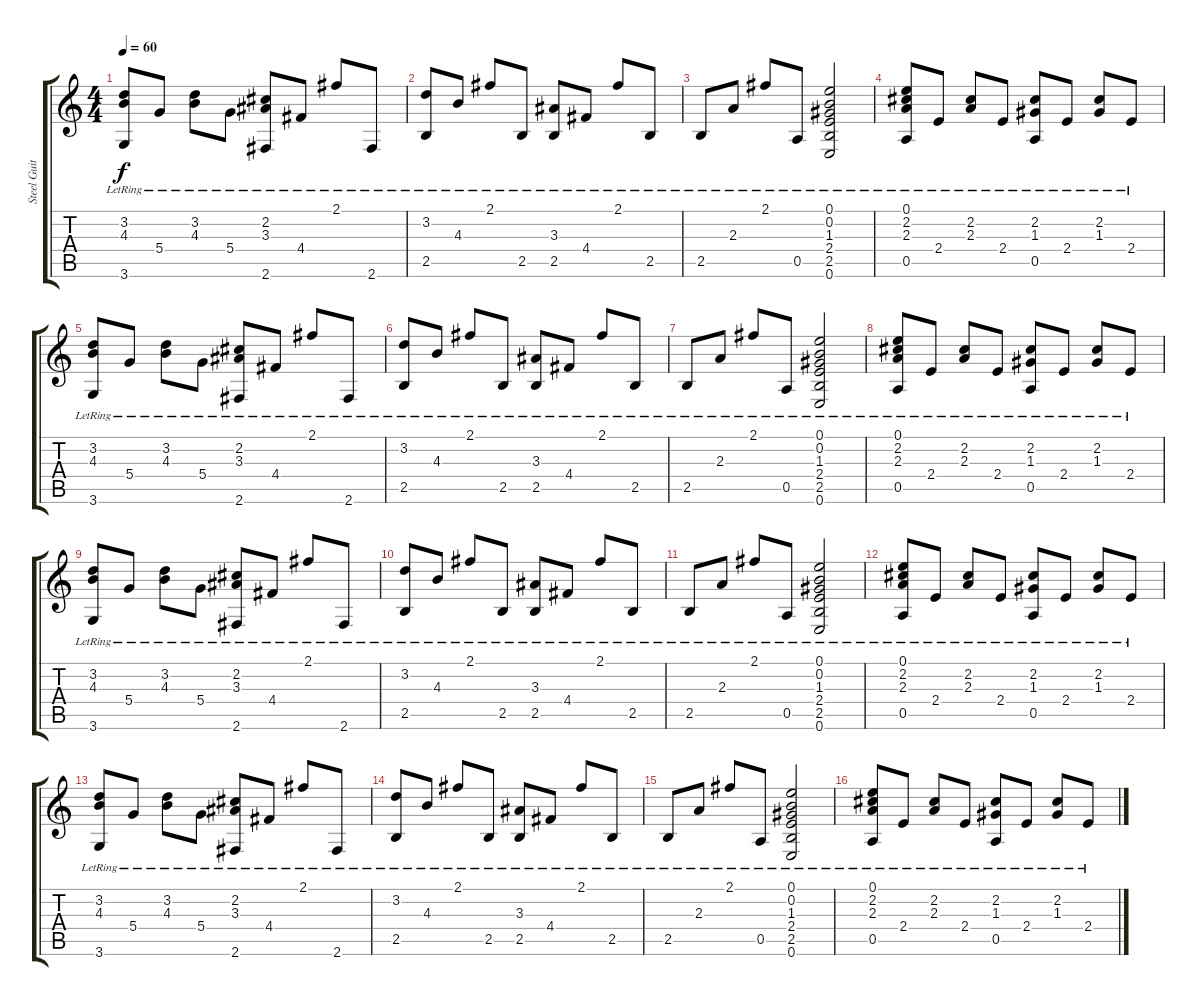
\track ("Steel Guitar" "Steel Guit") {instrument acousticguitarsteel}
\staff {score tabs}
\tuning (E4 B3 G3 D3 A2 E2) {hide}
\ts (4 4)
\tempo 60
\clef g2
\ks c
(3.2{lr} 4.3{lr} 3.6{lr}).8{dy f} 5.4{lr}.8 (3.2{lr} 4.3{lr}).8 5.4{lr}.8 (2.2{lr} 3.3{lr} 2.6{lr}).8 4.4{lr}.8 2.1{lr}.8 2.6{lr}.8 |
(3.2{lr} 2.5{lr}).8 4.3{lr}.8 2.1{lr}.8 2.5{lr}.8 (3.3{lr} 2.5{lr}).8 4.4{lr}.8 2.1{lr}.8 2.5{lr}.8 |
2.5{lr}.8 2.3{lr}.8 2.1{lr}.8 0.5{lr}.8 (0.1{lr} 0.2{lr} 1.3{lr} 2.4{lr} 2.5{lr} 0.6{lr}).2 |
(0.1{lr} 2.2{lr} 2.3{lr} 0.5{lr}).8 2.4{lr}.8 (2.2{lr} 2.3{lr}).8 2.4{lr}.8 (2.2{lr} 1.3{lr} 0.5{lr}).8 2.4{lr}.8 (2.2{lr} 1.3{lr}).8 2.4{lr}.8 |
(3.2{lr} 4.3{lr} 3.6{lr}).8 5.4{lr}.8 (3.2{lr} 4.3{lr}).8 5.4{lr}.8 (2.2{lr} 3.3{lr} 2.6{lr}).8 4.4{lr}.8 2.1{lr}.8 2.6{lr}.8 |
(3.2{lr} 2.5{lr}).8 4.3{lr}.8 2.1{lr}.8 2.5{lr}.8 (3.3{lr} 2.5{lr}).8 4.4{lr}.8 2.1{lr}.8 2.5{lr}.8 |
2.5{lr}.8 2.3{lr}.8 2.1{lr}.8 0.5{lr}.8 (0.1{lr} 0.2{lr} 1.3{lr} 2.4{lr} 2.5{lr} 0.6{lr}).2 |
(0.1{lr} 2.2{lr} 2.3{lr} 0.5{lr}).8 2.4{lr}.8 (2.2{lr} 2.3{lr}).8 2.4{lr}.8 (2.2{lr} 1.3{lr} 0.5{lr}).8 2.4{lr}.8 (2.2{lr} 1.3{lr}).8 2.4{lr}.8 |
(3.2{lr} 4.3{lr} 3.6{lr}).8 5.4{lr}.8 (3.2{lr} 4.3{lr}).8 5.4{lr}.8 (2.2{lr} 3.3{lr} 2.6{lr}).8 4.4{lr}.8 2.1{lr}.8 2.6{lr}.8 |
(3.2{lr} 2.5{lr}).8 4.3{lr}.8 2.1{lr}.8 2.5{lr}.8 (3.3{lr} 2.5{lr}).8 4.4{lr}.8 2.1{lr}.8 2.5{lr}.8 |
2.5{lr}.8 2.3{lr}.8 2.1{lr}.8 0.5{lr}.8 (0.1{lr} 0.2{lr} 1.3{lr} 2.4{lr} 2.5{lr} 0.6{lr}).2 |
(0.1{lr} 2.2{lr} 2.3{lr} 0.5{lr}).8 2.4{lr}.8 (2.2{lr} 2.3{lr}).8 2.4{lr}.8 (2.2{lr} 1.3{lr} 0.5{lr}).8 2.4{lr}.8 (2.2{lr} 1.3{lr}).8 2.4{lr}.8 |
(3.2{lr} 4.3{lr} 3.6{lr}).8 5.4{lr}.8 (3.2{lr} 4.3{lr}).8 5.4{lr}.8 (2.2{lr} 3.3{lr} 2.6{lr}).8 4.4{lr}.8 2.1{lr}.8 2.6{lr}.8 |
(3.2{lr} 2.5{lr}).8 4.3{lr}.8 2.1{lr}.8 2.5{lr}.8 (3.3{lr} 2.5{lr}).8 4.4{lr}.8 2.1{lr}.8 2.5{lr}.8 |
2.5{lr}.8 2.3{lr}.8 2.1{lr}.8 0.5{lr}.8 (0.1{lr} 0.2{lr} 1.3{lr} 2.4{lr} 2.5{lr} 0.6{lr}).2 |
(0.1{lr} 2.2{lr} 2.3{lr} 0.5{lr}).8 2.4{lr}.8 (2.2{lr} 2.3{lr}).8 2.4{lr}.8 (2.2{lr} 1.3{lr} 0.5{lr}).8 2.4{lr}.8 (2.2{lr} 1.3{lr}).8 2.4{lr}.8
